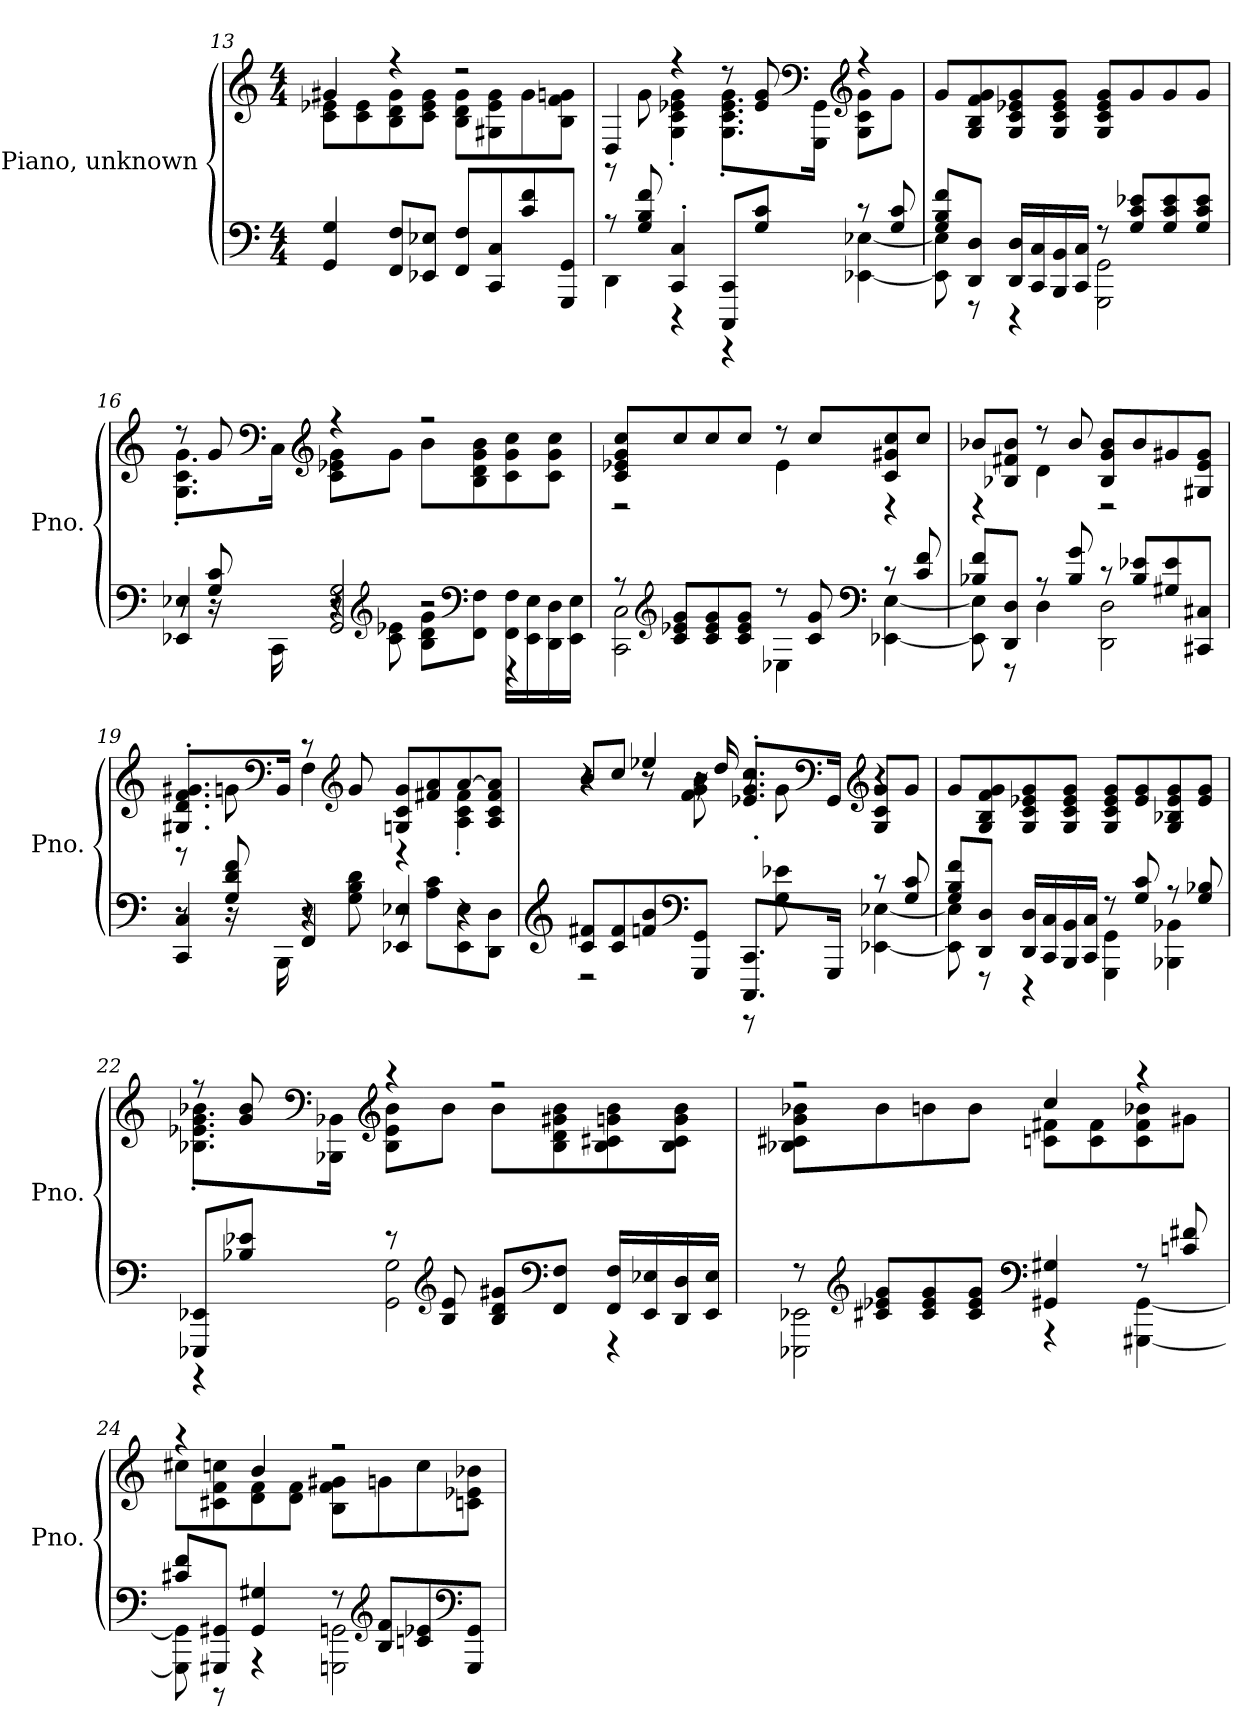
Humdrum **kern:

**kern	**kern
*part1	*part1
*staff2	*staff1
*I"Piano, unknown	*
*I'Pno.	*
*clefF4	*clefG2
*k[]	*k[]
*M4/4	*M4/4
=13	=13
*	*^
4GG/ 4G/	4g#X/	8c\ 8e-X\L
.	.	8c\ 8e-\
8FF/ 8F/L	4r	8B\ 8d\ 8g#\
8EE-X/ 8E-X/J	.	8c\ 8e-\ 8g#\J
8FF/ 8F/L	2r	8B\ 8d\ 8g#\L
8CC/ 8C/	.	8G#X\ 8e-\ 8g#\
8c/ 8f/	.	8g#\
8GGG/ 8GG/J	.	8B\ 8f\ 8gn\J
!!LO:PB:g=z	!!
=14	=14	=14
*^	*	*
8r	4DD\	4D/	8r
8G/ 8B/ 8f/	.	.	8g\
4CC/' 4C/'	4r	4r	4G\' 4c\' 4e-X\' 4g\'
8CCC/ 8CC/L	4r	8r	8.G\' 8.c\' 8.e-\' 8.g\'L
8G/ 8c/J	.	8e-/ 8g/	.
*	*	*clefF4	*
.	.	.	16GGG\ 16GG\Jk
*	*	*clefG2	*
8r	[4EE-X\ [4E-X\	4r	8G\ 8c\ 8g\L
8G/ 8c/	.	.	8g\J
*	*	*v	*v
=15	=15	=15
8G/ 8B/ 8f/L	8EE-\] 8E-\]	8g/L
8DD/ 8D/J	8r	8G/ 8B/ 8f/ 8g/
16DD/ 16D/LL	4r	8G/ 8c/ 8e-X/ 8g/
16CC/ 16C/	.	.
16BBB/ 16BB/	.	8G/ 8c/ 8e-/ 8g/J
16CC/ 16C/JJ	.	.
8r	2GGG\ 2GG\	8G/ 8c/ 8e-/ 8g/L
8G/ 8c/ 8e-X/L	.	8g/
8G/ 8c/ 8e-/	.	8g/
8G/ 8c/ 8e-/J	.	8g/J
!!LO:LB:g=z
=16	=16	=16
*	*^	*^
8r	8r	4EE-X/ 4E-X/	8r	8.G\' 8.c\' 8.g\'L
8G/ 8c/	16r	.	8g/	.
*	*	*	*clefF4	*
.	16CC\	.	.	16C\Jk
*	*	*	*clefG2	*
4r	8r	2GG/ 2G/	4r	8c\ 8e-X\ 8g\L
*clefG2	*	*	*	*
.	8c\ 8e-X\	.	.	8g\J
2r	8B\ 8d\ 8g\L	.	2r	8b\L
*clefF4	*	*	*	*
.	8FF\ 8F\J	.	.	8B\ 8d\ 8g\ 8b\
.	16FF\ 16F\LL	4r	.	8c\ 8g\ 8cc\
.	16EE-\ 16E-\	.	.	.
.	16DD\ 16D\	.	.	8c\ 8g\ 8cc\J
.	16EE-\ 16E-\JJ	.	.	.
*	*v	*v	*	*
=17	=17	=17	=17
8r	2CC\ 2C\	8c/ 8e-X/ 8g/ 8cc/L	2r
*clefG2	*	*	*
8c/ 8e-X/ 8g/L	.	8cc/	.
8c/ 8e-/ 8g/	.	8cc/	.
8c/ 8e-/ 8g/J	.	8cc/J	.
8r	4E-X\	8r	4e-\
8c/ 8g/	.	8cc/L	.
*clefF4	*	*	*
8r	[4EE-X\ [4E-\	8c/ 8g#X/ 8cc/	4r
8c/ 8f/	.	8cc/J	.
!!LO:LB:g=z	!!
=18	=18	=18	=18
8B-X/ 8f/L	8EE-\] 8E-\]	8b-X/L	4r
8DD/ 8D/J	8r	8B-X/ 8f#X/ 8b-/J	.
8r	4D\	8r	4d\
8B-/ 8g/	.	8b-/	.
8r	2DD\ 2D\	8B-/ 8g/ 8b-/L	2r
8B-/ 8e-X/L	.	8b-/	.
8G#X/ 8e-/	.	8g#X/	.
8CC#X/ 8C#X/J	.	8G#X/ 8e/ 8g#/J	.
=19	=19	=19	=19
*	*^	*	*
8r	8r	4CC/ 4C/	8.G#X/' 8.d/' 8.f/' 8.g#X/'L	8r
8G/ 8d/ 8f/	16r	.	.	8gn\
*	*	*	*clefF4	*
.	16BBB\	.	16BB/Jk	.
4r	8r	4FF/	8r	4F\
*	*	*	*clefG2	*
.	8G\ 8B\ 8d\	.	8g/	.
2r	8r	4EE-X/ 4E-X/	8Gn/ 8c/ 8g/L	4r
.	8A\ 8c\L	.	8f#X/ 8a/	.
.	8EE-\ 8E-\	4r	[8a/	4A\' 4c\' 4f#\'
.	8DD\ 8D\J	.	8A/ 8c/ 8f#/ 8a/]J	.
*v	*v	*v	*	*
*	*v	*v
!!LO:LB:g=z
=20	=20
*clefG2	*
*^	*^
*	*	*	*^
8c/ 8f#X/L	2r	4r	4r	8b/L
8c/ 8f#/	.	.	.	8cc/J
8fn/ 8b/	.	4ee-X/	8r	8r
*clefF4	*	*	*	*
8GGG/ 8GG/J	.	.	8f\ 8g\ 8b\	16r
.	.	.	.	16dd/
8.CCC/' 8.CC/'L	8r	2r	8r	8.e-X/' 8.g/' 8.cc/'L
.	8G\ 8e-X\	.	8g\	.
*	*	*clefF4	*	*
16GGG/Jk	.	.	.	16GG/Jk
*	*	*clefG2	*	*
8r	[4EE-X\ [4E-X\	.	4r	8G/ 8c/ 8g/L
8G/ 8c/	.	.	.	8g/J
*	*	*v	*v	*v
=21	=21	=21
8G/ 8B/ 8f/L	8EE-\] 8E-\]	8g/L
8DD/ 8D/J	8r	8G/ 8B/ 8f/ 8g/
16DD/ 16D/LL	4r	8G/ 8c/ 8e-X/ 8g/
16CC/ 16C/	.	.
16BBB/ 16BB/	.	8G/ 8c/ 8e-/ 8g/J
16CC/ 16C/JJ	.	.
8r	4GGG\ 4GG\	8G/ 8c/ 8e-/ 8g/L
8G/ 8c/	.	8e-/ 8g/
8r	4BBB-X\ 4BB-X\	8G/ 8B-X/ 8e-/ 8g/
8G/ 8B-X/	.	8e-/ 8g/J
!!LO:LB:g=z
=22	=22	=22
*	*	*^
8EEE-X/ 8EE-X/L	4r	8r	8.B-X\' 8.e-X\' 8.g\' 8.b-X\'L
8B-X/ 8e-X/J	.	8g/ 8b-/	.
*	*	*clefF4	*
.	.	.	16BBB-X\ 16BB-X\Jk
*	*	*clefG2	*
8r	2GG\ 2G\	4r	8B-\ 8e-\ 8b-\L
*clefG2	*	*	*
8B-/ 8e-/	.	.	8b-\J
8B-/ 8d/ 8g#X/L	.	2r	8b-\L
*clefF4	*	*	*
8FF/ 8F/J	.	.	8B-\ 8d\ 8g#X\ 8b-\
16FF/ 16F/LL	4r	.	8B-\ 8c#X\ 8gn\ 8b-\
16EE-/ 16E-X/	.	.	.
16DD/ 16D/	.	.	8B-\ 8c#\ 8g\ 8b-\J
16EE-/ 16E-/JJ	.	.	.
=23	=23	=23	=23
8r	2EEE-X\ 2EE-X\	2r	8B-X\ 8c#X\ 8g\ 8b-X\L
*clefG2	*	*	*
8c#X/ 8e-X/ 8g/L	.	.	8b-\
8c#/ 8e-/ 8g/	.	.	8bn\
8c#/ 8e-/ 8g/J	.	.	8b\J
*clefF4	*	*	*
4GG#X/ 4G#X/	4r	4cc/	8cn\ 8f#X\L
.	.	.	8c\ 8f#\
8r	[4GGG#X\ [4GG#\	4r	8c\ 8f#\ 8b-X\
8cn/ 8f#X/	.	.	8g#X\J
!!LO:LB:g=z	!!
=24	=24	=24	=24
8c#X/ 8f/L	8GGG#\] 8GG#\]	4r	8cc#X\L
8GGG#X/ 8GG#X/J	8r	.	8c#X\ 8f\ 8ccn\
4GG#/ 4G#X/	4r	4b/	8d\ 8f\
.	.	.	8d\ 8f\J
8r	2GGGn\ 2GGn\	2r	8B\ 8f\ 8g#X\L
*clefG2	*	*	*
8B/ 8f/L	.	.	8gn\
8cn/ 8e-X/	.	.	8cc\
*clefF4	*	*	*
8GGG/ 8GG/J	.	.	8cn\ 8e-X\ 8b-X\J
*v	*v	*	*
*	*v	*v
=	=
*-	*-
